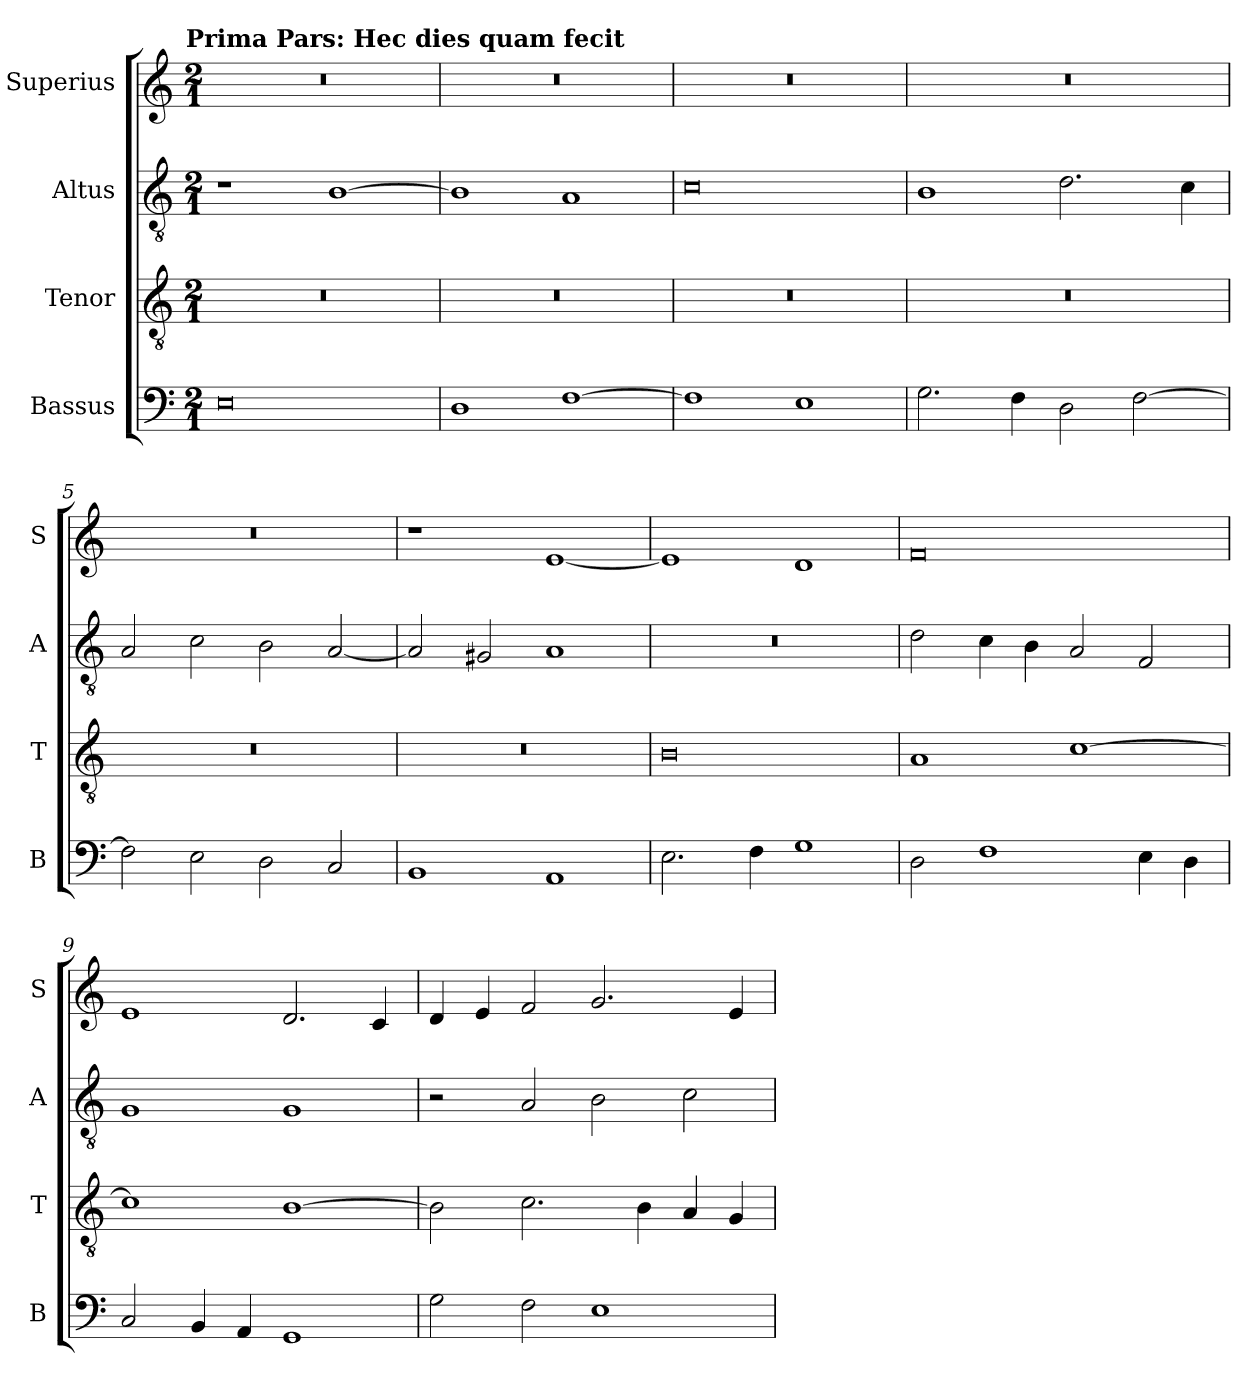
**kern	**kern	**kern	**kern
*part4	*part3	*part2	*part1
*staff4	*staff3	*staff2	*staff1
*I"Bassus	*I"Tenor	*I"Altus	*I"Superius
*I'B	*I'T	*I'A	*I'S
*clefF4	*clefGv2	*clefGv2	*clefG2
*k[]	*k[]	*k[]	*k[]
*C:	*C:	*C:	*C:
!!LO:TX:omd:t=Prima Pars&colon; Hec dies quam fecit
*M2/1	*M2/1	*M2/1	*M2/1
=1	=1	=1	=1
0E	0r	1r	0r
.	.	[1B	.
=2	=2	=2	=2
1D	0r	1B]	0r
[1F	.	1A	.
=3	=3	=3	=3
1F]	0r	0c	0r
1E	.	.	.
=4	=4	=4	=4
2.G	0r	1B	0r
4F	.	.	.
2D	.	2.d	.
[2F	.	.	.
.	.	4c	.
=5	=5	=5	=5
2F]	0r	2A	0r
2E	.	2c	.
2D	.	2B	.
2C	.	[2A	.
=6	=6	=6	=6
1BB	0r	2A]	1r
.	.	2G#X	.
1AA	.	1A	[1e
=7	=7	=7	=7
2.E	0B	0r	1e]
4F	.	.	.
1G	.	.	1d
=8	=8	=8	=8
2D	1A	2d	0f
1F	.	4c	.
.	.	4B	.
.	[1c	2A	.
4E	.	2F	.
4D	.	.	.
=9	=9	=9	=9
2C	1c]	1G	1e
4BB	.	.	.
4AA	.	.	.
1GG	[1B	1G	2.d
.	.	.	4c
=10	=10	=10	=10
2G	2B]	2r	4d
.	.	.	4e
2F	2.c	2A	2f
1E	.	2B	2.g
.	4B	.	.
.	4A	2c	.
.	4G	.	4e
=	=	=	=
*-	*-	*-	*-
